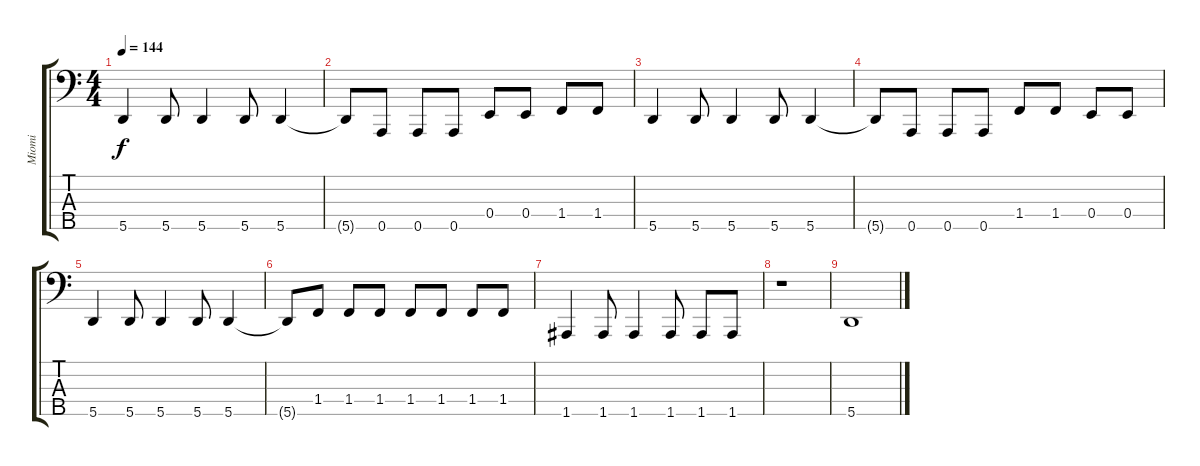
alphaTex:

\track ("Miomi" "Miomi") {instrument electricbassfinger}
\staff {score tabs}
\tuning (G2 D2 A1 E1 A0) {hide}
\ts (4 4)
\tempo 144
\clef f4
\ks c
5.5.4{dy f} 5.5.8 5.5.4 5.5.8 5.5.4 |
5.5{t}.8 0.5.8 0.5.8 0.5.8 0.4.8 0.4.8 1.4.8 1.4.8 |
5.5.4 5.5.8 5.5.4 5.5.8 5.5.4 |
5.5{t}.8 0.5.8 0.5.8 0.5.8 1.4.8 1.4.8 0.4.8 0.4.8 |
5.5.4 5.5.8 5.5.4 5.5.8 5.5.4 |
5.5{t}.8 1.4.8 1.4.8 1.4.8 1.4.8 1.4.8 1.4.8 1.4.8 |
1.5.4 1.5.8 1.5.4 1.5.8 1.5.8 1.5.8 |
r.1 |
5.5.1
